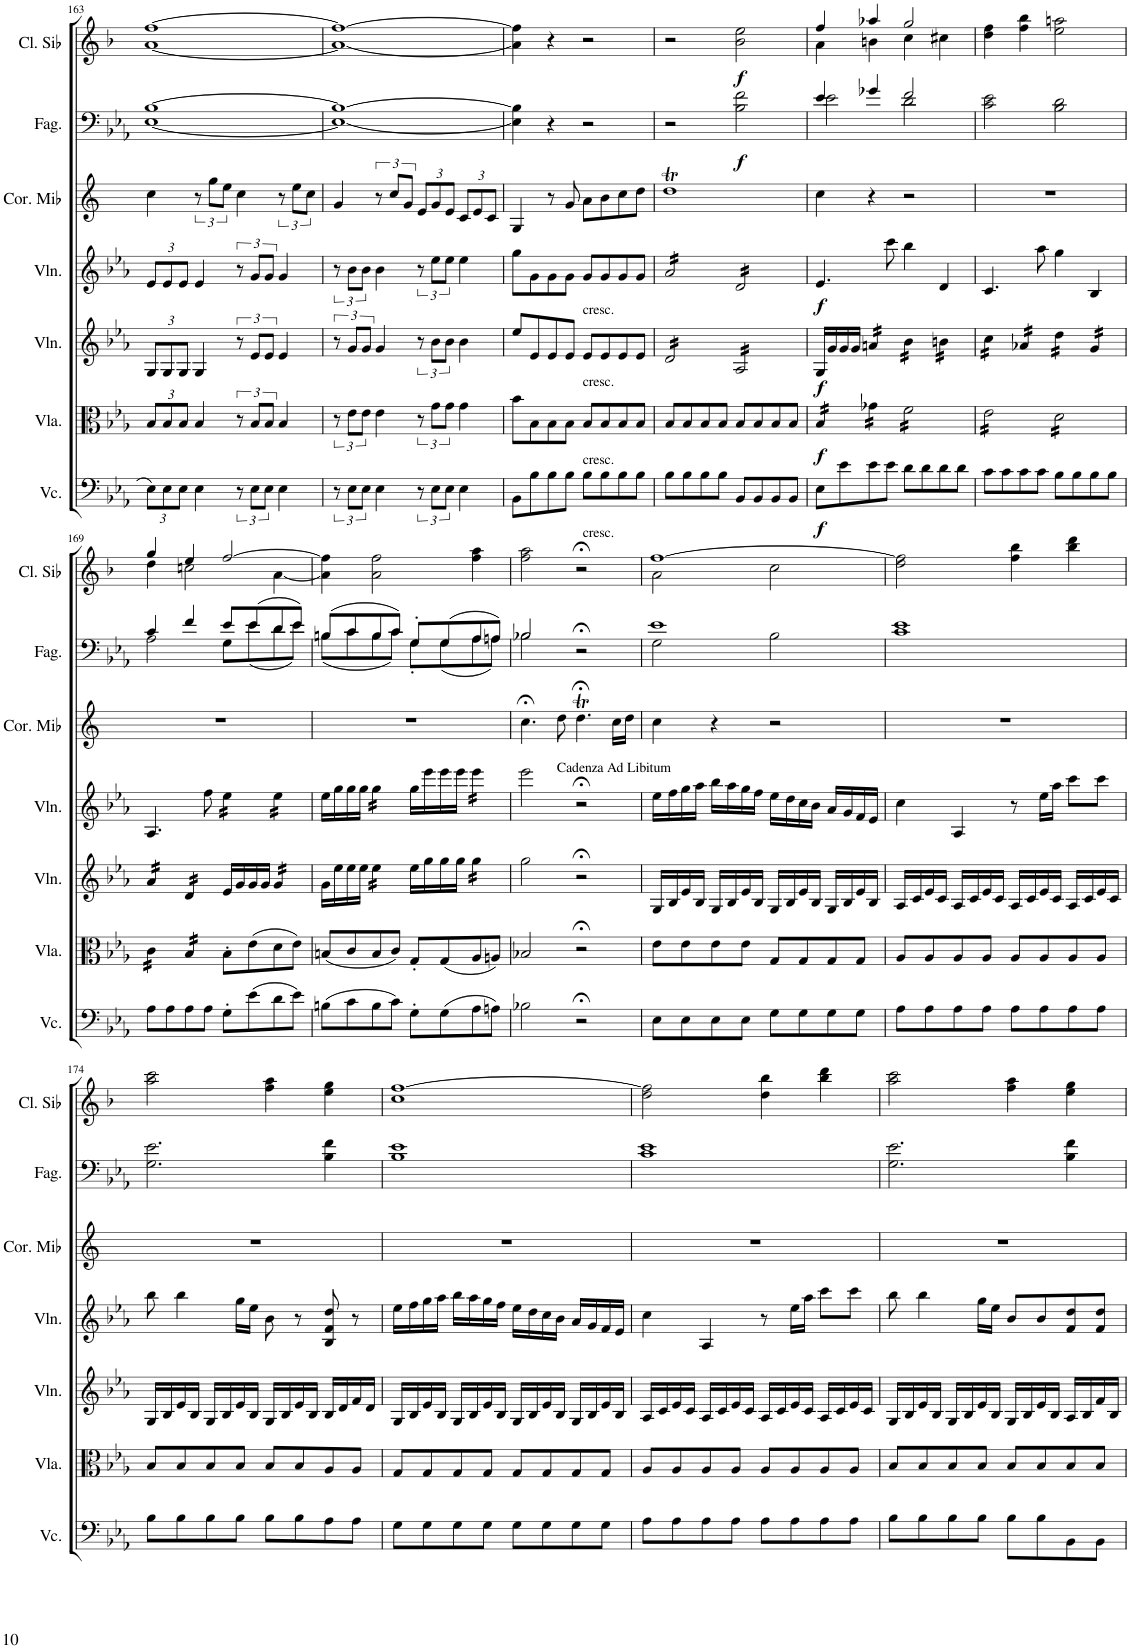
**kern	**dynam	**kern	**dynam	**kern	**dynam	**kern	**dynam	**kern	**kern	**dynam	**kern	**dynam
*part7	*part7	*part6	*part6	*part5	*part5	*part4	*part4	*part3	*part2	*part2	*part1	*part1
*staff7	*staff7	*staff6	*staff6	*staff5	*staff5	*staff4	*staff4	*staff3	*staff2	*staff2	*staff1	*staff1
*I"Violoncello e  Basso	*	*I"Viola	*	*I"Violino II	*	*I"Violino I	*	*I"Corno principale  in Mib	*I"Fagotti	*	*I"Clarinetti	*
*I'Vc.	*	*I'Vla.	*	*I'Vln.	*	*I'Vln.	*	*I'Cor. Mib	*I'Fag.	*	*	*
!!LO:PB:g=z
*clefF4	*	*clefC3	*	*clefG2	*	*clefG2	*	*clefG2	*clefF4	*	*clefG2	*
*	*	*	*	*	*	*	*	*Trd5c9	*	*	*Trd1c2	*
*k[b-e-a-]	*	*k[b-e-a-]	*	*k[b-e-a-]	*	*k[b-e-a-]	*	*k[]	*k[b-e-a-]	*	*k[b-]	*
*M4/4	*	*M4/4	*	*M4/4	*	*M4/4	*	*M4/4	*M4/4	*	*M4/4	*
*met(c)	*	*met(c)	*	*met(c)	*	*met(c)	*	*met(c)	*met(c)	*	*met(c)	*
*Xbrackettup	*	*Xbrackettup	*	*Xbrackettup	*	*Xbrackettup	*	*	*	*	*	*
=163	=163	=163	=163	=163	=163	=163	=163	=163	=163	=163	=163	=163
*	*	*	*	*	*	*	*	*	*^	*	*^	*
12E-\L	.	12B-/L	.	12G/L	.	12e-/L	.	4cc\	[1B-	[1E-	.	[1ff	[1a	.
12E-\	.	12B-/	.	12G/	.	12e-/	.	.	.	.	.	.	.	.
12E-\J	.	12B-/J	.	12G/J	.	12e-/J	.	.	.	.	.	.	.	.
4E-\	.	4B-/	.	4G/	.	4e-/	.	12r	.	.	.	.	.	.
.	.	.	.	.	.	.	.	12gg\L	.	.	.	.	.	.
.	.	.	.	.	.	.	.	12ee\J	.	.	.	.	.	.
*brackettup	*	*brackettup	*	*brackettup	*	*brackettup	*	*	*	*	*	*	*	*
12r	.	12r	.	12r	.	12r	.	4cc\	.	.	.	.	.	.
12E-\L	.	12B-/L	.	12e-/L	.	12g/L	.	.	.	.	.	.	.	.
12E-\J	.	12B-/J	.	12e-/J	.	12g/J	.	.	.	.	.	.	.	.
4E-\	.	4B-/	.	4e-/	.	4g/	.	12r	.	.	.	.	.	.
.	.	.	.	.	.	.	.	12ee\L	.	.	.	.	.	.
.	.	.	.	.	.	.	.	12cc\J	.	.	.	.	.	.
=164	=164	=164	=164	=164	=164	=164	=164	=164	=164	=164	=164	=164	=164	=164
12r	.	12r	.	12r	.	12r	.	4g/	1B-_	1E-_	.	1ff_	1a_	.
12E-\L	.	12e-\L	.	12g/L	.	12b-\L	.	.	.	.	.	.	.	.
12E-\J	.	12e-\J	.	12g/J	.	12b-\J	.	.	.	.	.	.	.	.
4E-\	.	4e-\	.	4g/	.	4b-\	.	12r	.	.	.	.	.	.
.	.	.	.	.	.	.	.	12cc/L	.	.	.	.	.	.
.	.	.	.	.	.	.	.	12g/J	.	.	.	.	.	.
*	*	*	*	*	*	*	*	*Xbrackettup	*	*	*	*	*	*
12r	.	12r	.	12r	.	12r	.	12e/L	.	.	.	.	.	.
12E-\L	.	12g\L	.	12b-\L	.	12ee-\L	.	12g/	.	.	.	.	.	.
12E-\J	.	12g\J	.	12b-\J	.	12ee-\J	.	12e/J	.	.	.	.	.	.
4E-\	.	4g\	.	4b-\	.	4ee-\	.	12c/L	.	.	.	.	.	.
.	.	.	.	.	.	.	.	12e/	.	.	.	.	.	.
.	.	.	.	.	.	.	.	12c/J	.	.	.	.	.	.
*	*	*	*	*	*	*	*	*	*v	*v	*	*	*	*
*	*	*	*	*	*	*	*	*	*	*	*v	*v	*
=165	=165	=165	=165	=165	=165	=165	=165	=165	=165	=165	=165	=165
8BB-\L	.	8b-\L	.	8ee-/L	.	8gg\L	.	4G/	4E-\] 4B-\]	.	4a\] 4ff\]	.
8B-\	.	8B-\	.	8e-/	.	8g\	.	.	.	.	.	.
8B-\	.	8B-\	.	8e-/	.	8g\	.	8r	4r	.	4r	.
8B-\J	.	8B-\J	.	8e-/J	.	8g\J	.	8g/	.	.	.	.
!	!	!	!	!	!	!LO:TX:b:t=cresc.	!	!	!	!	!	!
!	!	!	!	!LO:TX:b:t=cresc.	!	!	!	!	!	!	!	!
!	!	!LO:TX:b:t=cresc.	!	!	!	!	!	!	!	!	!	!
!LO:TX:b:t=cresc.	!	!	!	!	!	!	!	!	!	!	!	!
8B-\L	.	8B-/L	.	8e-/L	.	8g/L	.	8a\L	2r	.	2r	.
8B-\	.	8B-/	.	8e-/	.	8g/	.	8b\	.	.	.	.
8B-\	.	8B-/	.	8e-/	.	8g/	.	8cc\	.	.	.	.
8B-\J	.	8B-/J	.	8e-/J	.	8g/J	.	8dd\J	.	.	.	.
=166	=166	=166	=166	=166	=166	=166	=166	=166	=166	=166	=166	=166
*	*	*	*	*tremolo	*	*	*	*	*	*	*	*
*	*	*	*	*	*	*tremolo	*	*	*	*	*	*
8B-\L	.	8B-/L	.	16d/LL	.	16a-/LL	.	1ddT	2r	.	2r	.
.	.	.	.	16d/	.	16a-/	.	.	.	.	.	.
8B-\	.	8B-/	.	16d/	.	16a-/	.	.	.	.	.	.
.	.	.	.	16d/	.	16a-/	.	.	.	.	.	.
8B-\	.	8B-/	.	16d/	.	16a-/	.	.	.	.	.	.
.	.	.	.	16d/	.	16a-/	.	.	.	.	.	.
8B-\J	.	8B-/J	.	16d/	.	16a-/	.	.	.	.	.	.
.	.	.	.	16d/JJ	.	16a-/JJ	.	.	.	.	.	.
!	!	!	!	!	!	!	!	!	!	!LO:DY:b	!	!LO:DY:b
8BB-/L	.	8B-/L	.	16A-/LL	.	16d/LL	.	.	2B-\ 2f\	f	2b-\ 2ee\	f
.	.	.	.	16A-/	.	16d/	.	.	.	.	.	.
8BB-/	.	8B-/	.	16A-/	.	16d/	.	.	.	.	.	.
.	.	.	.	16A-/	.	16d/	.	.	.	.	.	.
8BB-/	.	8B-/	.	16A-/	.	16d/	.	.	.	.	.	.
.	.	.	.	16A-/	.	16d/	.	.	.	.	.	.
8BB-/J	.	8B-/J	.	16A-/	.	16d/	.	.	.	.	.	.
.	.	.	.	16A-/JJ	.	16d/JJ	.	.	.	.	.	.
*	*	*	*	*	*	*Xtremolo	*	*	*	*	*	*
*	*	*	*	*Xtremolo	*	*	*	*	*	*	*	*
=167	=167	=167	=167	=167	=167	=167	=167	=167	=167	=167	=167	=167
*	*	*	*	*	*	*	*	*	*^	*	*^	*
!	!LO:DY:b	!	!LO:DY:b	!	!LO:DY:b	!	!LO:DY:b	!	!	!	!	!	!	!
*	*	*tremolo	*	*	*	*	*	*	*	*	*	*	*	*
8E-\L	f	16B-/LL	f	16G/LL	f	4.e-/	f	4cc\	4e-/	2e-\	.	4ff/	4a\	.
.	.	16B-/	.	16g/	.	.	.	.	.	.	.	.	.	.
8e-\	.	16B-/	.	16g/	.	.	.	.	.	.	.	.	.	.
.	.	16B-/JJ	.	16g/JJ	.	.	.	.	.	.	.	.	.	.
*	*	*	*	*tremolo	*	*	*	*	*	*	*	*	*	*
8e-\	.	16g-X\LL	.	16an/LL	.	.	.	4r	4g-X/	.	.	4aa-X/	4bn\	.
.	.	16g-X\	.	16an/	.	.	.	.	.	.	.	.	.	.
8e-\J	.	16g-X\	.	16an/	.	8ccc\	.	.	.	.	.	.	.	.
.	.	16g-X\JJ	.	16an/JJ	.	.	.	.	.	.	.	.	.	.
8d\L	.	16f\LL	.	16b-\LL	.	4bb-\	.	2r	2f/	2d\	.	2gg/	4cc\	.
.	.	16f\	.	16b-\	.	.	.	.	.	.	.	.	.	.
8d\	.	16f\	.	16b-\	.	.	.	.	.	.	.	.	.	.
.	.	16f\	.	16b-\JJ	.	.	.	.	.	.	.	.	.	.
8d\	.	16f\	.	16bn\LL	.	4d/	.	.	.	.	.	.	4cc#X\	.
.	.	16f\	.	16bn\	.	.	.	.	.	.	.	.	.	.
8d\J	.	16f\	.	16bn\	.	.	.	.	.	.	.	.	.	.
.	.	16f\JJ	.	16bn\JJ	.	.	.	.	.	.	.	.	.	.
*	*	*	*	*	*	*	*	*	*v	*v	*	*	*	*
*	*	*	*	*	*	*	*	*	*	*	*v	*v	*
=168	=168	=168	=168	=168	=168	=168	=168	=168	=168	=168	=168	=168
8c\L	.	16e-\LL	.	16cc\LL	.	4.c/	.	1r	2c\ 2e-\	.	4dd\ 4ff\	.
.	.	16e-\	.	16cc\	.	.	.	.	.	.	.	.
8c\	.	16e-\	.	16cc\	.	.	.	.	.	.	.	.
.	.	16e-\	.	16cc\JJ	.	.	.	.	.	.	.	.
8c\	.	16e-\	.	16a-X/LL	.	.	.	.	.	.	4ff\ 4bb-\	.
.	.	16e-\	.	16a-X/	.	.	.	.	.	.	.	.
8c\J	.	16e-\	.	16a-X/	.	8aa-\	.	.	.	.	.	.
.	.	16e-\JJ	.	16a-X/JJ	.	.	.	.	.	.	.	.
8B-\L	.	16d\LL	.	16dd\LL	.	4gg\	.	.	2B-\ 2d\	.	2ee\ 2aan\	.
.	.	16d\	.	16dd\	.	.	.	.	.	.	.	.
8B-\	.	16d\	.	16dd\	.	.	.	.	.	.	.	.
.	.	16d\	.	16dd\JJ	.	.	.	.	.	.	.	.
8B-\	.	16d\	.	16g/LL	.	4B-/	.	.	.	.	.	.
.	.	16d\	.	16g/	.	.	.	.	.	.	.	.
8B-\J	.	16d\	.	16g/	.	.	.	.	.	.	.	.
.	.	16d\JJ	.	16g/JJ	.	.	.	.	.	.	.	.
!!LO:LB:g=z
=169	=169	=169	=169	=169	=169	=169	=169	=169	=169	=169	=169	=169
*	*	*	*	*	*	*	*	*	*^	*	*^	*
8A-\L	.	16c\LL	.	16a-/LL	.	4.A-/	.	1r	4c/	2A-\	.	4gg/	4dd\	.
.	.	16c\	.	16a-/	.	.	.	.	.	.	.	.	.	.
8A-\	.	16c\	.	16a-/	.	.	.	.	.	.	.	.	.	.
.	.	16c\JJ	.	16a-/JJ	.	.	.	.	.	.	.	.	.	.
8A-\	.	16B-/LL	.	16d/LL	.	.	.	.	4f/	.	.	4ee/	2ccn\	.
.	.	16B-/	.	16d/	.	.	.	.	.	.	.	.	.	.
8A-\J	.	16B-/	.	16d/	.	8ff\	.	.	.	.	.	.	.	.
.	.	16B-/JJ	.	16d/JJ	.	.	.	.	.	.	.	.	.	.
*	*	*	*	*Xtremolo	*	*	*	*	*	*	*	*	*	*
*	*	*Xtremolo	*	*	*	*	*	*	*	*	*	*	*	*
*	*	*	*	*	*	*tremolo	*	*	*	*	*	*	*	*
8G'\L	.	8B-'\L	.	16e-/LL	.	16ee-\LL	.	.	8e-/L	8G\L	.	[2ff/	.	.
.	.	.	.	16g/	.	16ee-\	.	.	.	.	.	.	.	.
(8e-\	.	(8e-\	.	16g/	.	16ee-\	.	.	(8e-/	(8e-\	.	.	.	.
.	.	.	.	16g/JJ	.	16ee-\JJ	.	.	.	.	.	.	.	.
*	*	*	*	*tremolo	*	*	*	*	*	*	*	*	*	*
8d\	.	8d\	.	16g/LL	.	16ee-\LL	.	.	8d/	8d\	.	.	[4a\	.
.	.	.	.	16g/	.	16ee-\	.	.	.	.	.	.	.	.
8e-\J)	.	8e-\J)	.	16g/	.	16ee-\	.	.	8e-/J)	8e-\J)	.	.	.	.
.	.	.	.	16g/JJ	.	16ee-\JJ	.	.	.	.	.	.	.	.
*	*	*	*	*	*	*Xtremolo	*	*	*	*	*	*	*	*
*	*	*	*	*Xtremolo	*	*	*	*	*	*	*	*	*	*
*	*	*	*	*	*	*	*	*	*	*	*	*v	*v	*
=170	=170	=170	=170	=170	=170	=170	=170	=170	=170	=170	=170	=170	=170
(8Bn\L	.	(8Bn/L	.	16g\LL	.	16ee-\LL	.	1r	(8Bn/L	(8Bn\L	.	4a\] 4ff\]	.
.	.	.	.	16ee-\	.	16gg\	.	.	.	.	.	.	.
8c\	.	8c/	.	16ee-\	.	16gg\	.	.	8c/	8c\	.	.	.
.	.	.	.	16ee-\JJ	.	16gg\JJ	.	.	.	.	.	.	.
*	*	*	*	*tremolo	*	*	*	*	*	*	*	*	*
*	*	*	*	*	*	*tremolo	*	*	*	*	*	*	*
8B\	.	8B/	.	16ee-\LL	.	16gg\LL	.	.	8B/	8B\	.	2a\ 2ff\	.
.	.	.	.	16ee-\	.	16gg\	.	.	.	.	.	.	.
8c\J)	.	8c/J)	.	16ee-\	.	16gg\	.	.	8c/J)	8c\J)	.	.	.
.	.	.	.	16ee-\JJ	.	16gg\JJ	.	.	.	.	.	.	.
*	*	*	*	*	*	*Xtremolo	*	*	*	*	*	*	*
*	*	*	*	*Xtremolo	*	*	*	*	*	*	*	*	*
8G'\L	.	8G'/L	.	16ee-\LL	.	16gg\LL	.	.	8G'/L	8G'\L	.	.	.
.	.	.	.	16gg\	.	16eee-\	.	.	.	.	.	.	.
(8G\	.	(8G/	.	16gg\	.	16eee-\	.	.	(8G/	(8G\	.	.	.
.	.	.	.	16gg\JJ	.	16eee-\JJ	.	.	.	.	.	.	.
*	*	*	*	*tremolo	*	*	*	*	*	*	*	*	*
*	*	*	*	*	*	*tremolo	*	*	*	*	*	*	*
8A-\	.	8A-/	.	16gg\LL	.	16eee-\LL	.	.	8A-/	8A-\	.	4ff\ 4aa\	.
.	.	.	.	16gg\	.	16eee-\	.	.	.	.	.	.	.
8An\J)	.	8An/J)	.	16gg\	.	16eee-\	.	.	8An/J)	8An\J)	.	.	.
.	.	.	.	16gg\JJ	.	16eee-\JJ	.	.	.	.	.	.	.
*	*	*	*	*	*	*Xtremolo	*	*	*	*	*	*	*
*	*	*	*	*Xtremolo	*	*	*	*	*	*	*	*	*
=171	=171	=171	=171	=171	=171	=171	=171	=171	=171	=171	=171	=171	=171
2B-X\	.	2B-X/	.	2gg\	.	2eee-\	.	4.cc;<\	2B-X/	2B-X\	.	2ff\ 2aa\	.
!	!	!	!	!	!	!	!	!LO:TX:b:t=Cadenza Ad Libitum	!	!	!	!	!
.	.	.	.	.	.	.	.	8dd\	.	.	.	.	.
2r;<	.	2r;<	.	2r;<	.	2r;<	.	4.dd;<T\	2r;<	2ryy	.	2r;<	.
.	.	.	.	.	.	.	.	16cc\LL	.	.	.	.	.
.	.	.	.	.	.	.	.	16dd\JJ	.	.	.	.	.
=172	=172	=172	=172	=172	=172	=172	=172	=172	=172	=172	=172	=172	=172
*	*	*	*	*	*	*	*	*	*	*	*	*^	*
8E-\L	.	8e-\L	.	16G/LL	.	16ee-\LL	.	4cc\	1e-	2G\	.	[1ff	2a\	.
.	.	.	.	16B-/	.	16ff\	.	.	.	.	.	.	.	.
8E-\	.	8e-\	.	16e-/	.	16gg\	.	.	.	.	.	.	.	.
.	.	.	.	16B-/JJ	.	16aa-\JJ	.	.	.	.	.	.	.	.
8E-\	.	8e-\	.	16G/LL	.	16bb-\LL	.	4r	.	.	.	.	.	.
.	.	.	.	16B-/	.	16aa-\	.	.	.	.	.	.	.	.
8E-\J	.	8e-\J	.	16e-/	.	16gg\	.	.	.	.	.	.	.	.
.	.	.	.	16B-/JJ	.	16ff\JJ	.	.	.	.	.	.	.	.
8G\L	.	8G/L	.	16G/LL	.	16ee-\LL	.	2r	.	2B-\	.	.	2cc\	.
.	.	.	.	16B-/	.	16dd\	.	.	.	.	.	.	.	.
8G\	.	8G/	.	16e-/	.	16cc\	.	.	.	.	.	.	.	.
.	.	.	.	16B-/JJ	.	16b-\JJ	.	.	.	.	.	.	.	.
8G\	.	8G/	.	16G/LL	.	16a-/LL	.	.	.	.	.	.	.	.
.	.	.	.	16B-/	.	16g/	.	.	.	.	.	.	.	.
8G\J	.	8G/J	.	16e-/	.	16f/	.	.	.	.	.	.	.	.
.	.	.	.	16B-/JJ	.	16e-/JJ	.	.	.	.	.	.	.	.
*	*	*	*	*	*	*	*	*	*v	*v	*	*	*	*
*	*	*	*	*	*	*	*	*	*	*	*v	*v	*
=173	=173	=173	=173	=173	=173	=173	=173	=173	=173	=173	=173	=173
8A-\L	.	8A-/L	.	16A-/LL	.	4cc\	.	1r	1c 1e-	.	2dd\ 2ff\]	.
.	.	.	.	16c/	.	.	.	.	.	.	.	.
8A-\	.	8A-/	.	16e-/	.	.	.	.	.	.	.	.
.	.	.	.	16c/JJ	.	.	.	.	.	.	.	.
8A-\	.	8A-/	.	16A-/LL	.	4A-/	.	.	.	.	.	.
.	.	.	.	16c/	.	.	.	.	.	.	.	.
8A-\J	.	8A-/J	.	16e-/	.	.	.	.	.	.	.	.
.	.	.	.	16c/JJ	.	.	.	.	.	.	.	.
8A-\L	.	8A-/L	.	16A-/LL	.	8r	.	.	.	.	4ff\ 4bb-\	.
.	.	.	.	16c/	.	.	.	.	.	.	.	.
8A-\	.	8A-/	.	16e-/	.	16ee-\LL	.	.	.	.	.	.
.	.	.	.	16c/JJ	.	16aa-\JJ	.	.	.	.	.	.
8A-\	.	8A-/	.	16A-/LL	.	8ccc\L	.	.	.	.	4bb-\ 4ddd\	.
.	.	.	.	16c/	.	.	.	.	.	.	.	.
8A-\J	.	8A-/J	.	16e-/	.	8ccc\J	.	.	.	.	.	.
.	.	.	.	16c/JJ	.	.	.	.	.	.	.	.
!!LO:LB:g=z
=174	=174	=174	=174	=174	=174	=174	=174	=174	=174	=174	=174	=174
8B-\L	.	8B-/L	.	16G/LL	.	8bb-\	.	1r	2.G\ 2.e-\	.	2aa\ 2ccc\	.
.	.	.	.	16B-/	.	.	.	.	.	.	.	.
8B-\	.	8B-/	.	16e-/	.	4bb-\	.	.	.	.	.	.
.	.	.	.	16B-/JJ	.	.	.	.	.	.	.	.
8B-\	.	8B-/	.	16G/LL	.	.	.	.	.	.	.	.
.	.	.	.	16B-/	.	.	.	.	.	.	.	.
8B-\J	.	8B-/J	.	16e-/	.	16gg\LL	.	.	.	.	.	.
.	.	.	.	16B-/JJ	.	16ee-\JJ	.	.	.	.	.	.
8B-\L	.	8B-/L	.	16G/LL	.	8b-\	.	.	.	.	4ff\ 4aa\	.
.	.	.	.	16B-/	.	.	.	.	.	.	.	.
8B-\	.	8B-/	.	16e-/	.	8r	.	.	.	.	.	.
.	.	.	.	16B-/JJ	.	.	.	.	.	.	.	.
8A-\	.	8A-/	.	16B-/LL	.	8B-/ 8f/ 8dd/	.	.	4B-\ 4f\	.	4ee\ 4gg\	.
.	.	.	.	16d/	.	.	.	.	.	.	.	.
8A-\J	.	8A-/J	.	16f/	.	8r	.	.	.	.	.	.
.	.	.	.	16d/JJ	.	.	.	.	.	.	.	.
=175	=175	=175	=175	=175	=175	=175	=175	=175	=175	=175	=175	=175
8G\L	.	8G/L	.	16G/LL	.	16ee-\LL	.	1r	1B- 1e-	.	1cc [1ff	.
.	.	.	.	16B-/	.	16ff\	.	.	.	.	.	.
8G\	.	8G/	.	16e-/	.	16gg\	.	.	.	.	.	.
.	.	.	.	16B-/JJ	.	16aa-\JJ	.	.	.	.	.	.
8G\	.	8G/	.	16G/LL	.	16bb-\LL	.	.	.	.	.	.
.	.	.	.	16B-/	.	16aa-\	.	.	.	.	.	.
8G\J	.	8G/J	.	16e-/	.	16gg\	.	.	.	.	.	.
.	.	.	.	16B-/JJ	.	16ff\JJ	.	.	.	.	.	.
8G\L	.	8G/L	.	16G/LL	.	16ee-\LL	.	.	.	.	.	.
.	.	.	.	16B-/	.	16dd\	.	.	.	.	.	.
8G\	.	8G/	.	16e-/	.	16cc\	.	.	.	.	.	.
.	.	.	.	16B-/JJ	.	16b-\JJ	.	.	.	.	.	.
8G\	.	8G/	.	16G/LL	.	16a-/LL	.	.	.	.	.	.
.	.	.	.	16B-/	.	16g/	.	.	.	.	.	.
8G\J	.	8G/J	.	16e-/	.	16f/	.	.	.	.	.	.
.	.	.	.	16B-/JJ	.	16e-/JJ	.	.	.	.	.	.
=176	=176	=176	=176	=176	=176	=176	=176	=176	=176	=176	=176	=176
8A-\L	.	8A-/L	.	16A-/LL	.	4cc\	.	1r	1c 1e-	.	2dd\ 2ff\]	.
.	.	.	.	16c/	.	.	.	.	.	.	.	.
8A-\	.	8A-/	.	16e-/	.	.	.	.	.	.	.	.
.	.	.	.	16c/JJ	.	.	.	.	.	.	.	.
8A-\	.	8A-/	.	16A-/LL	.	4A-/	.	.	.	.	.	.
.	.	.	.	16c/	.	.	.	.	.	.	.	.
8A-\J	.	8A-/J	.	16e-/	.	.	.	.	.	.	.	.
.	.	.	.	16c/JJ	.	.	.	.	.	.	.	.
8A-\L	.	8A-/L	.	16A-/LL	.	8r	.	.	.	.	4dd\ 4bb-\	.
.	.	.	.	16c/	.	.	.	.	.	.	.	.
8A-\	.	8A-/	.	16e-/	.	16ee-\LL	.	.	.	.	.	.
.	.	.	.	16c/JJ	.	16aa-\JJ	.	.	.	.	.	.
8A-\	.	8A-/	.	16A-/LL	.	8ccc\L	.	.	.	.	4bb-\ 4ddd\	.
.	.	.	.	16c/	.	.	.	.	.	.	.	.
8A-\J	.	8A-/J	.	16e-/	.	8ccc\J	.	.	.	.	.	.
.	.	.	.	16c/JJ	.	.	.	.	.	.	.	.
=177	=177	=177	=177	=177	=177	=177	=177	=177	=177	=177	=177	=177
8B-\L	.	8B-/L	.	16G/LL	.	8bb-\	.	1r	2.G\ 2.e-\	.	2aa\ 2ccc\	.
.	.	.	.	16B-/	.	.	.	.	.	.	.	.
8B-\	.	8B-/	.	16e-/	.	4bb-\	.	.	.	.	.	.
.	.	.	.	16B-/JJ	.	.	.	.	.	.	.	.
8B-\	.	8B-/	.	16G/LL	.	.	.	.	.	.	.	.
.	.	.	.	16B-/	.	.	.	.	.	.	.	.
8B-\J	.	8B-/J	.	16e-/	.	16gg\LL	.	.	.	.	.	.
.	.	.	.	16B-/JJ	.	16ee-\JJ	.	.	.	.	.	.
8B-\L	.	8B-/L	.	16G/LL	.	8b-/L	.	.	.	.	4ff\ 4aa\	.
.	.	.	.	16B-/	.	.	.	.	.	.	.	.
8B-\	.	8B-/	.	16e-/	.	8b-/	.	.	.	.	.	.
.	.	.	.	16B-/JJ	.	.	.	.	.	.	.	.
8BB-\	.	8B-/	.	16A-/LL	.	8f/ 8dd/	.	.	4B-\ 4f\	.	4ee\ 4gg\	.
.	.	.	.	16B-/	.	.	.	.	.	.	.	.
8BB-\J	.	8B-/J	.	16f/	.	8f/ 8dd/J	.	.	.	.	.	.
.	.	.	.	16B-/JJ	.	.	.	.	.	.	.	.
=	=	=	=	=	=	=	=	=	=	=	=	=
*-	*-	*-	*-	*-	*-	*-	*-	*-	*-	*-	*-	*-
